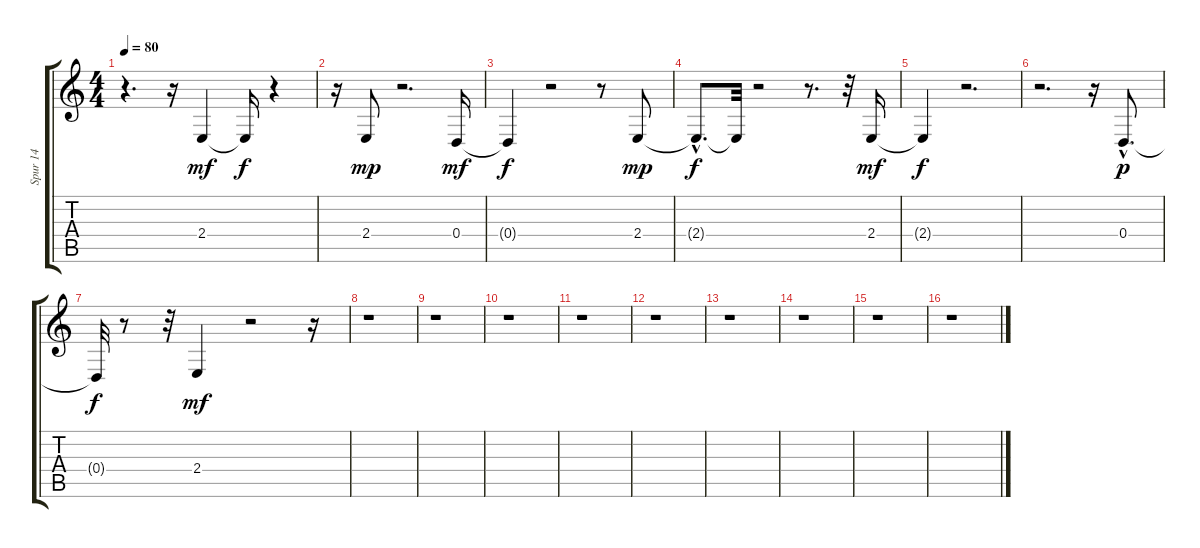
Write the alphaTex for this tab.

\track ("Spur 14" "Spur 14") {instrument guitarfretnoise}
\staff {score tabs}
\tuning (E4 B3 G3 D3 A2 E2) {hide}
\ts (4 4)
\tempo 80
\clef g2
\ks c
r.4{d dy mf instrument guitarfretnoise} r.16 2.4.4 2.4{t}.16{dy f} r.4 |
r.16 2.4.8{dy mp} r.2{d} 0.4.16{dy mf} |
0.4{t}.4{dy f} r.2 r.8 2.4.8{dy mp} |
2.4{hac t}.8{d dy f} 2.4{t}.32 r.2 r.8{d} r.32 2.4.16{dy mf} |
2.4{t}.4{dy f} r.2{d} |
r.2{d} r.16 0.4{hac}.8{d dy p} |
0.4{t}.32{dy f} r.8 r.32 2.4.4{dy mf} r.2 r.16 |
r.1 |
r.1 |
r.1 |
r.1 |
r.1 |
r.1 |
r.1 |
r.1 |
r.1
